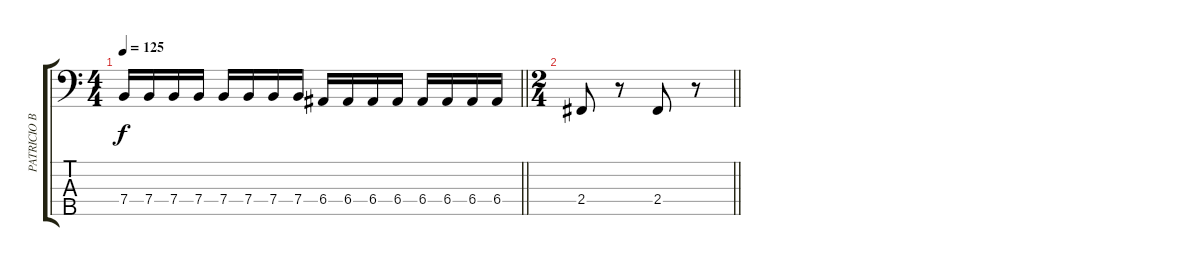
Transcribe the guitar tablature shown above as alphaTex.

\track ("PATRICIO BABASASA" "PATRICIO B") {instrument electricbassfinger}
\staff {score tabs}
\tuning (G2 D2 A1 E1 B0) {hide}
\ts (4 4)
\tempo 125
\clef f4
\barLineRight lightlight
\ks c
7.4.16{dy f} 7.4.16 7.4.16 7.4.16 7.4.16 7.4.16 7.4.16 7.4.16 6.4.16 6.4.16 6.4.16 6.4.16 6.4.16 6.4.16 6.4.16 6.4.16 |
\ts (2 4)
\barLineRight lightlight
2.4.8 r.8 2.4.8 r.8
